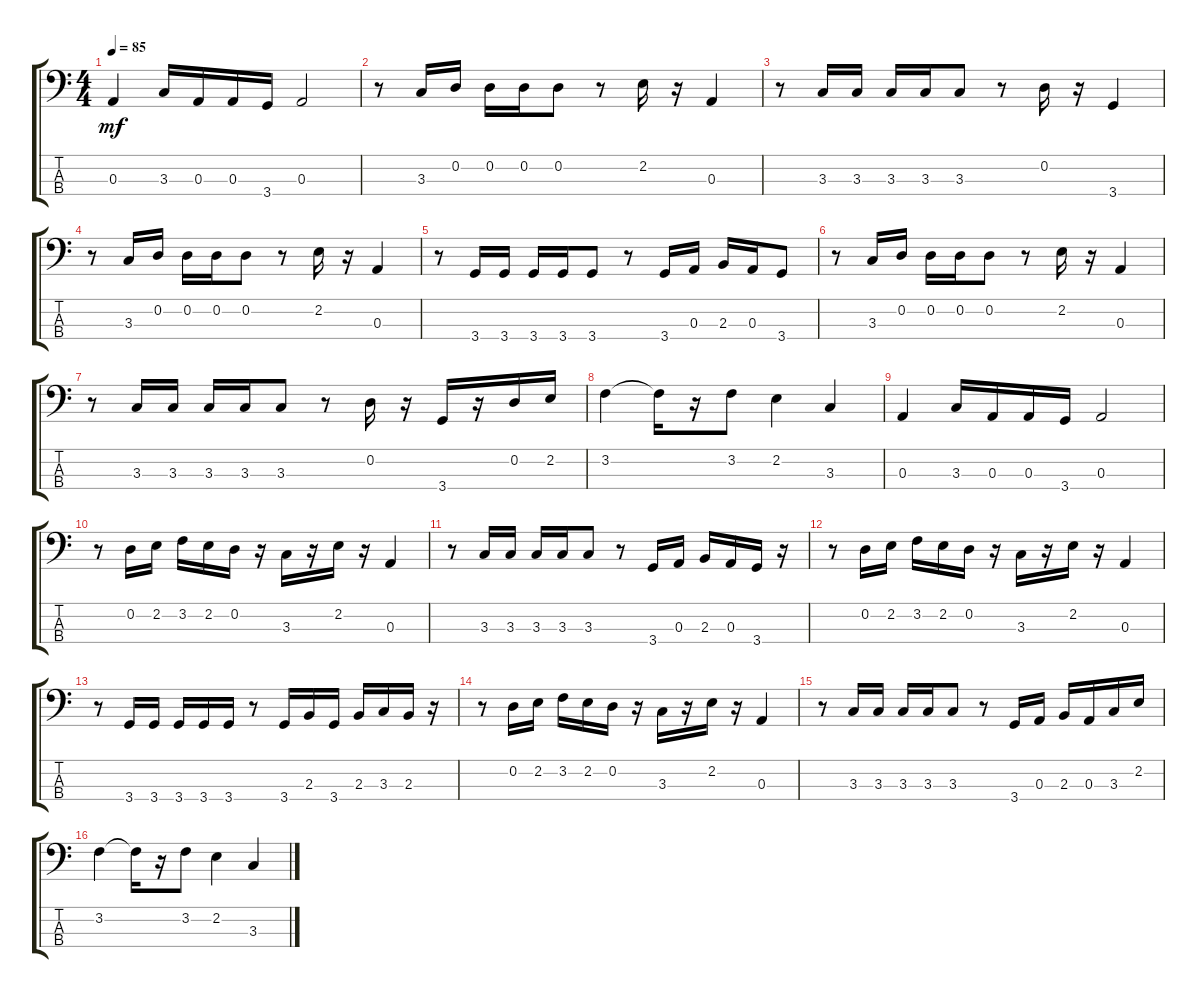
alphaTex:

\track "" {instrument electricbassfinger}
\staff {score tabs}
\tuning (G2 D2 A1 E1) {hide}
\ts (4 4)
\tempo 85
\clef f4
\ks c
0.3.4{dy mf} 3.3.16 0.3.16 0.3.16 3.4.16 0.3.2 |
r.8 3.3.16 0.2.16 0.2.16 0.2.16 0.2.8 r.8 2.2.16 r.16 0.3.4 |
r.8 3.3.16 3.3.16 3.3.16 3.3.16 3.3.8 r.8 0.2.16 r.16 3.4.4 |
r.8 3.3.16 0.2.16 0.2.16 0.2.16 0.2.8 r.8 2.2.16 r.16 0.3.4 |
r.8 3.4.16 3.4.16 3.4.16 3.4.16 3.4.8 r.8 3.4.16 0.3.16 2.3.16 0.3.16 3.4.8 |
r.8 3.3.16 0.2.16 0.2.16 0.2.16 0.2.8 r.8 2.2.16 r.16 0.3.4 |
r.8 3.3.16 3.3.16 3.3.16 3.3.16 3.3.8 r.8 0.2.16 r.16 3.4.16 r.16 0.2.16 2.2.16 |
3.2.4 3.2{t}.16 r.16 3.2.8 2.2.4 3.3.4 |
0.3.4 3.3.16 0.3.16 0.3.16 3.4.16 0.3.2 |
r.8 0.2.16 2.2.16 3.2.16 2.2.16 0.2.16 r.16 3.3.16 r.16 2.2.16 r.16 0.3.4 |
r.8 3.3.16 3.3.16 3.3.16 3.3.16 3.3.8 r.8 3.4.16 0.3.16 2.3.16 0.3.16 3.4.16 r.16 |
r.8 0.2.16 2.2.16 3.2.16 2.2.16 0.2.16 r.16 3.3.16 r.16 2.2.16 r.16 0.3.4 |
r.8 3.4.16 3.4.16 3.4.16 3.4.16 3.4.16 r.8 3.4.16 2.3.16 3.4.16 2.3.16 3.3.16 2.3.16 r.16 |
r.8 0.2.16 2.2.16 3.2.16 2.2.16 0.2.16 r.16 3.3.16 r.16 2.2.16 r.16 0.3.4 |
r.8 3.3.16 3.3.16 3.3.16 3.3.16 3.3.8 r.8 3.4.16 0.3.16 2.3.16 0.3.16 3.3.16 2.2.16 |
3.2.4 3.2{t}.16 r.16 3.2.8 2.2.4 3.3.4
